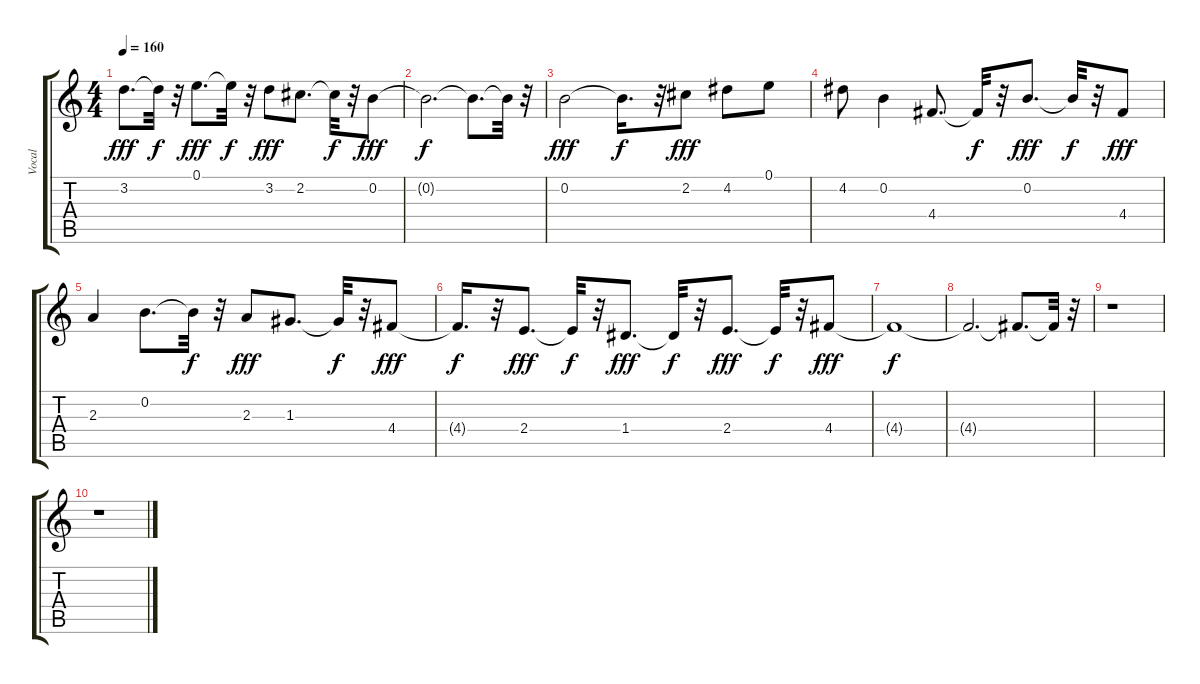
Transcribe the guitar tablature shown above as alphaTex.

\track ("Vocal" "Vocal") {instrument distortionguitar}
\staff {score tabs}
\tuning (E4 B3 G3 D3 A2 E2) {hide}
\ts (4 4)
\tempo 160
\clef g2
\ks c
3.2.8{d dy fff} 3.2{t}.32{dy f} r.32 0.1.8{d dy fff} 0.1{t}.32{dy f} r.32 3.2.8{dy fff} 2.2.8{d} 2.2{t}.32{dy f} r.32 0.2.8{dy fff} |
0.2{t}.2{d dy f} 0.2{t}.8{d} 0.2{t}.32 r.32 |
0.2.2{dy fff} 0.2{t}.16{d dy f} r.32 2.2.8{dy fff} 4.2.8 0.1.8 |
4.2.8 0.2.4 4.4.8{d} 4.4{t}.32{dy f} r.32 0.2.8{d dy fff} 0.2{t}.32{dy f} r.32 4.4.8{dy fff} |
2.3.4 0.2.8{d} 0.2{t}.32{dy f} r.32 2.3.8{dy fff} 1.3.8{d} 1.3{t}.32{dy f} r.32 4.4.8{dy fff} |
4.4{t}.16{d dy f} r.32 2.4.8{d dy fff} 2.4{t}.32{dy f} r.32 1.4.8{d dy fff} 1.4{t}.32{dy f} r.32 2.4.8{d dy fff} 2.4{t}.32{dy f} r.32 4.4.8{dy fff} |
4.4{t}.1{dy f} |
4.4{t}.2{d} 4.4{t}.8{d} 4.4{t}.32 r.32 |
r.1 |
r.1
